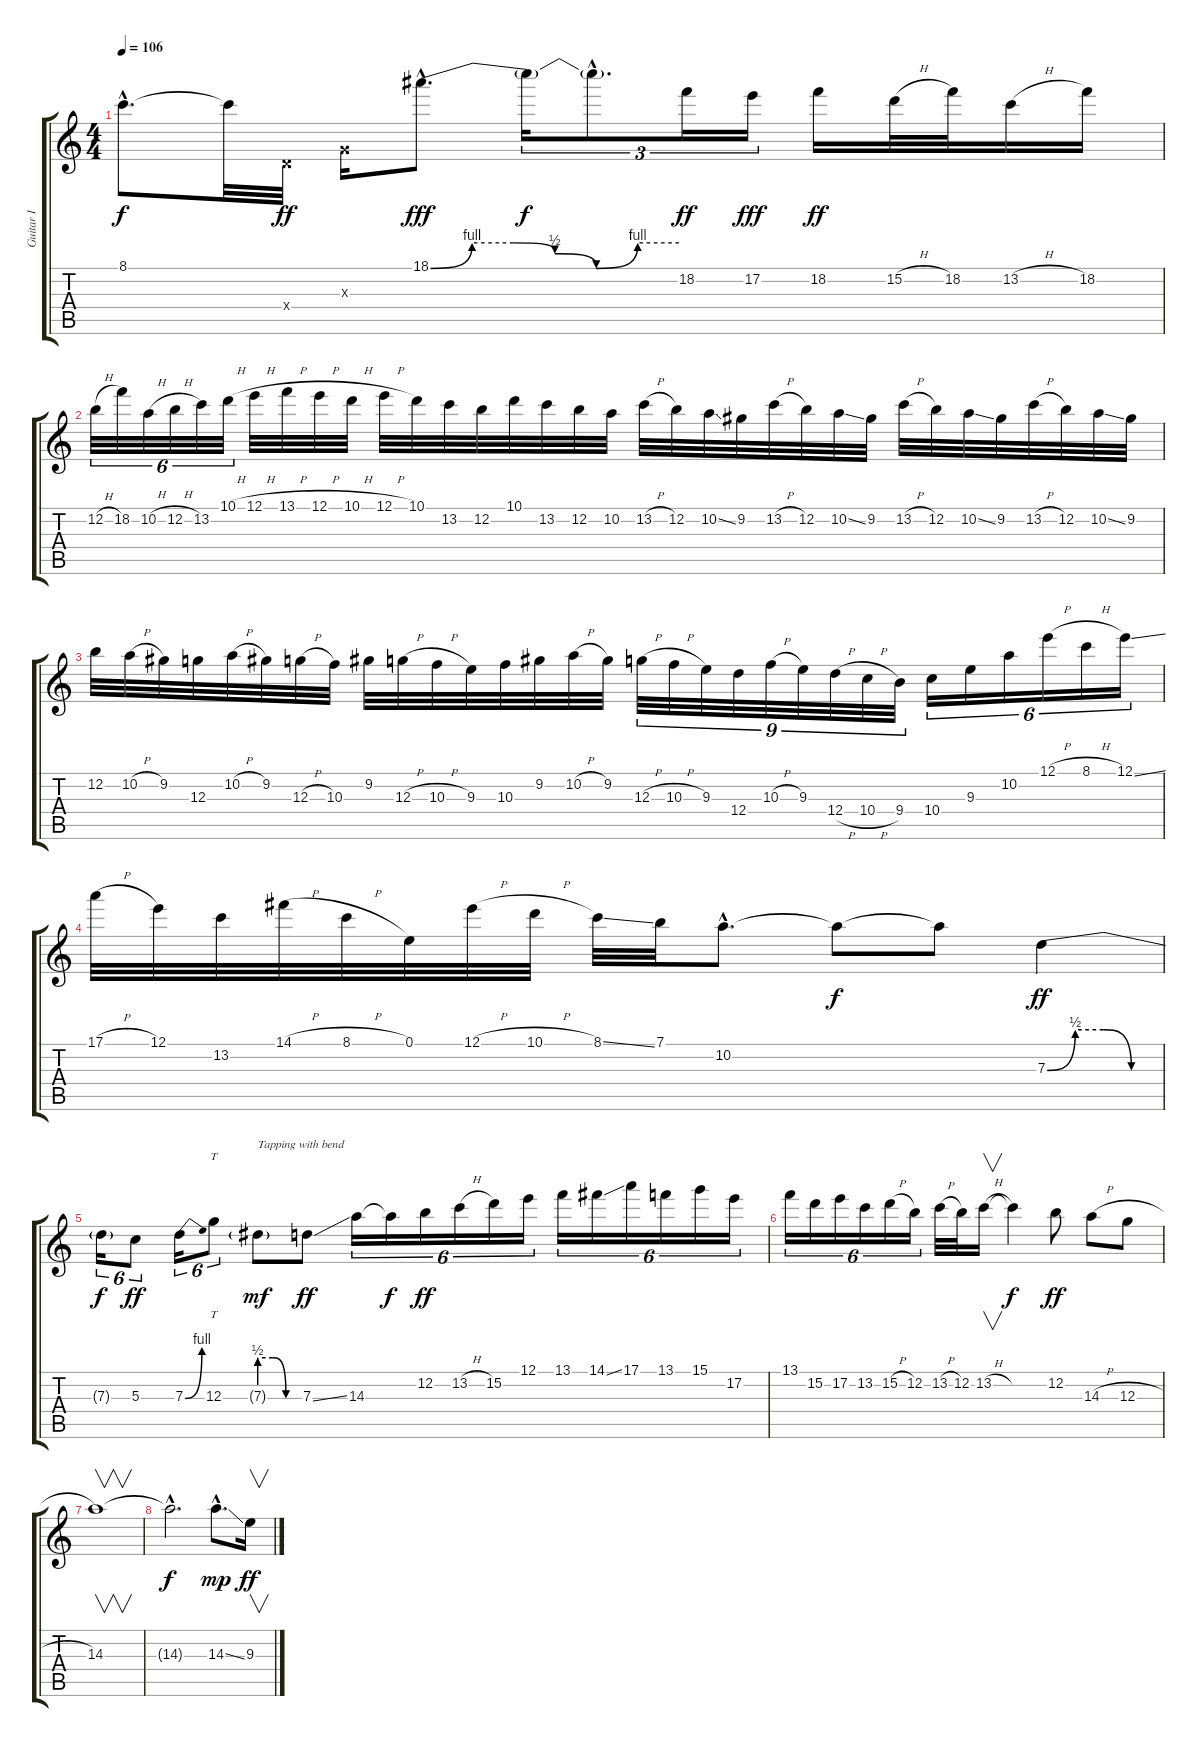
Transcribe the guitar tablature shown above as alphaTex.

\track ("Guitar I" "Guitar I") {instrument overdrivenguitar}
\staff {score tabs}
\tuning (E4 B3 G3 D3 A2 E2) {hide}
\ts (4 4)
\tempo 106
\clef g2
\ks c
8.1{hac t}.8{d dy f} 8.1{t}.32 0.4{x}.32{dy ff} 0.3{x}.16 18.1{be (custom 0 0 10 4 20 4 30 2 40 0 50 4 60 4) hac}.8{d dy fff} 18.1{t}.16{tu (3 2) dy f} 18.1{hac t}.8{d tu (3 2)} 18.2.16{tu (3 2) dy ff} 17.2.16{tu (3 2) dy fff} 18.2.16{dy ff} 15.2{h}.32 18.2.32 13.2{h}.16 18.2.16 |
12.2{h}.32{tu (6 4)} 18.2.32{tu (6 4)} 10.2{h}.32{tu (6 4)} 12.2{h}.32{tu (6 4)} 13.2.32{tu (6 4)} 10.1{h}.32{tu (6 4)} 12.1{h}.32 13.1{h}.32 12.1{h}.32 10.1{h}.32 12.1{h}.32 10.1.32 13.2.32 12.2.32 10.1.32 13.2.32 12.2.32 10.2.32 13.2{h}.32 12.2.32 10.2{ss}.32 9.2.32 13.2{h}.32 12.2.32 10.2{ss}.32 9.2.32 13.2{h}.32 12.2.32 10.2{ss}.32 9.2.32 13.2{h}.32 12.2.32 10.2{ss}.32 9.2.32 |
12.2.32 10.2{h}.32 9.2.32 12.3.32 10.2{h}.32 9.2.32 12.3{h}.32 10.3.32 9.2.32 12.3{h}.32 10.3{h}.32 9.3.32 10.3.32 9.2.32 10.2{h}.32 9.2.32 12.3{h}.32{tu (9 8)} 10.3{h}.32{tu (9 8)} 9.3.32{tu (9 8)} 12.4.32{tu (9 8)} 10.3{h}.32{tu (9 8)} 9.3.32{tu (9 8)} 12.4{h}.32{tu (9 8)} 10.4{h}.32{tu (9 8)} 9.4.32{tu (9 8)} 10.4.16{tu (6 4)} 9.3.16{tu (6 4)} 10.2.16{tu (6 4)} 12.1{h}.16{tu (6 4)} 8.1{h}.16{tu (6 4)} 12.1{ss}.16{tu (6 4)} |
17.1{h}.32 12.1.32 13.2.32 14.1{h}.32 8.1{h}.32 0.1.32 12.1{h}.32 10.1{h}.32 8.1{ss}.32 7.1.32 10.2{hac}.8{d} 10.2{t}.8{dy f} 10.2{t}.8 7.3{be (custom 0 0 15 2 30 2 45 0 60 0)}.4{dy ff} |
7.3{t}.16{tu (6 4) dy f} 5.3.8{tu (6 4) dy ff} 7.3{be (bend 0 0 60 4)}.16{tu (6 4)} 12.3.8{tt tu (6 4)} 7.3{be (custom 0 2 20 2 40 0 60 0) g}.8{txt "Tapping with bend" dy mf} 7.3{ss}.8{dy ff} 14.3.16{tu (6 4)} 14.3{t}.16{tu (6 4) dy f} 12.2.16{tu (6 4) dy ff} 13.2{h}.16{tu (6 4)} 15.2.16{tu (6 4)} 12.1.16{tu (6 4)} 13.1.16{tu (6 4)} 14.1{ss}.16{tu (6 4)} 17.1.16{tu (6 4)} 13.1.16{tu (6 4)} 15.1.16{tu (6 4)} 17.2.16{tu (6 4)} |
13.1.16{tu (6 4)} 15.2.16{tu (6 4)} 17.2.16{tu (6 4)} 13.2.16{tu (6 4)} 15.2{h}.16{tu (6 4)} 12.2.16{tu (6 4)} 13.2{h}.32 12.2.32 13.2{h}.16{v} 13.2{t}.4{dy f} 12.2.8{dy ff} 14.3{h}.8 12.3{h}.8 |
14.3.1{v} |
14.3{hac t}.2{d dy f} 14.3{ss hac}.8{d dy mp} 9.3.16{v dy ff}
